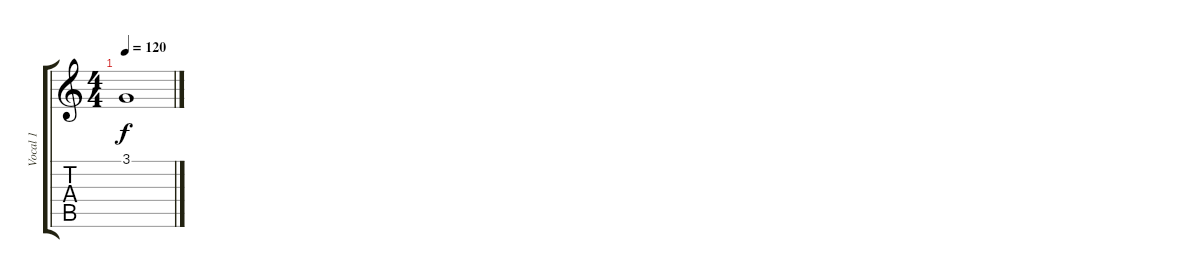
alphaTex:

\track ("Vocal 1" "Vocal 1") {instrument acousticgrandpiano}
\staff {score tabs}
\tuning (E4 B3 G3 D3 A2 E2) {hide}
\ts (4 4)
\tempo 120
\clef g2
\ks c
3.1{t}.1{dy f}
